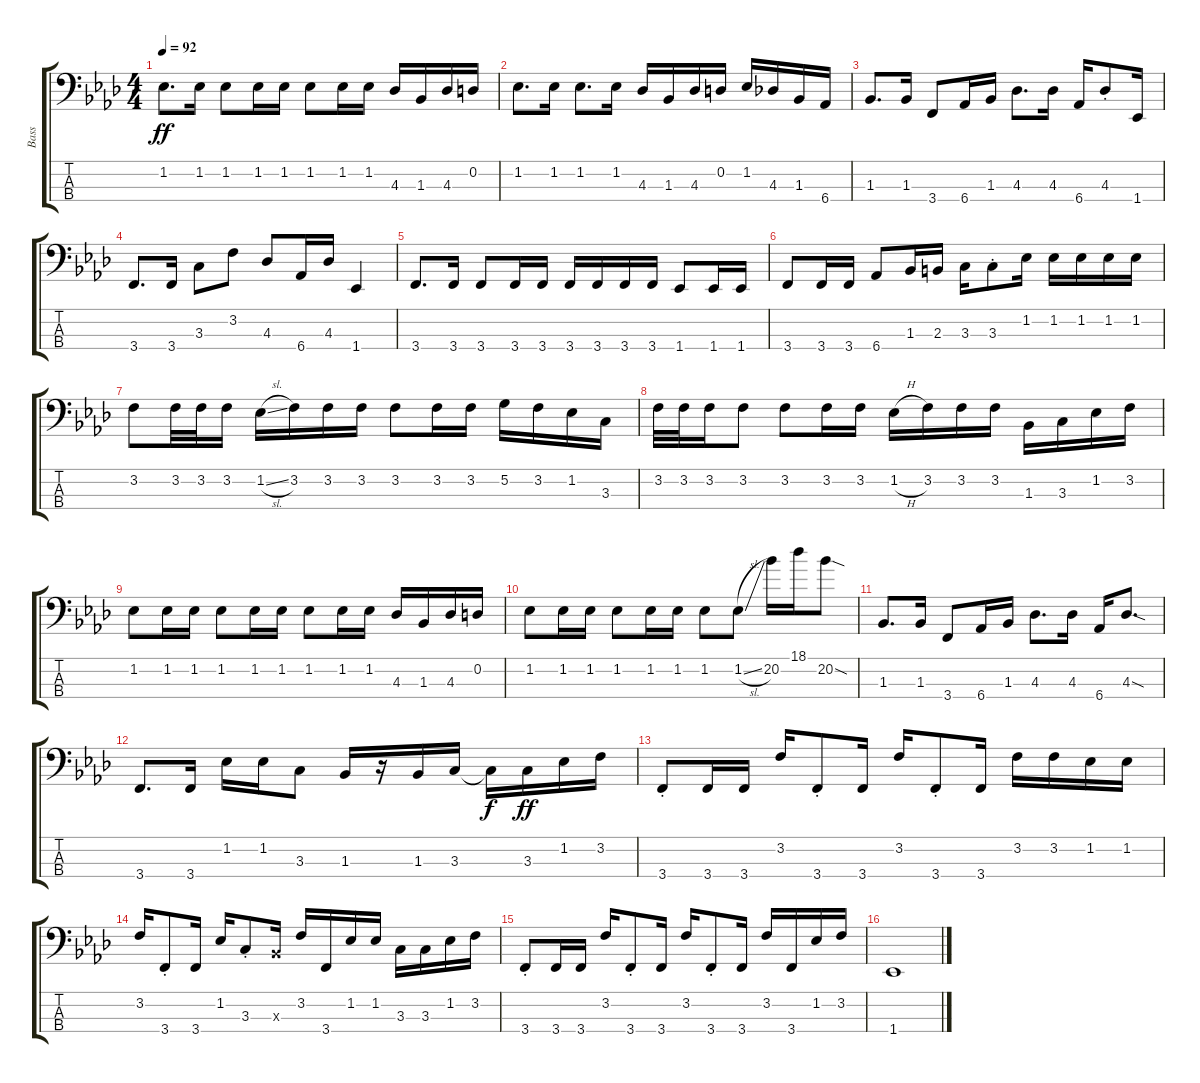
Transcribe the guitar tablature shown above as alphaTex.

\track ("Bass" "Bass") {instrument electricbasspick}
\staff {score tabs}
\tuning (G2 D2 A1 D1) {hide}
\ts (4 4)
\tempo 92
\clef f4
\ks ab
1.2.8{d dy ff} 1.2.16 1.2.8 1.2.16 1.2.16 1.2.8 1.2.16 1.2.16 4.3.16 1.3.16 4.3.16 0.2.16 |
1.2.8{d} 1.2.16 1.2.8{d} 1.2.16 4.3.16 1.3.16 4.3.16 0.2.16 1.2.16 4.3.16 1.3.16 6.4.16 |
1.3.8{d} 1.3.16 3.4.8 6.4.16 1.3.16 4.3.8{d} 4.3.16 6.4.16 4.3{st}.8 1.4.16 |
3.4.8{d} 3.4.16 3.3.8 3.2.8 4.3.8 6.4.16 4.3.16 1.4.4 |
3.4.8{d} 3.4.16 3.4.8 3.4.16 3.4.16 3.4.16 3.4.16 3.4.16 3.4.16 1.4.8 1.4.16 1.4.16 |
3.4.8 3.4.16 3.4.16 6.4.8 1.3.16 2.3.16 3.3.16 3.3{st}.8 1.2.16 1.2.16 1.2.16 1.2.16 1.2.16 |
3.2.8 3.2.32 3.2.32 3.2.16 1.2{sl}.16 3.2.16 3.2.16 3.2.16 3.2.8 3.2.16 3.2.16 5.2.16 3.2.16 1.2.16 3.3.16 |
3.2.32 3.2.32 3.2.16 3.2.8 3.2.8 3.2.16 3.2.16 1.2{h}.16 3.2.16 3.2.16 3.2.16 1.3.16 3.3.16 1.2.16 3.2.16 |
1.2.8 1.2.16 1.2.16 1.2.8 1.2.16 1.2.16 1.2.8 1.2.16 1.2.16 4.3.16 1.3.16 4.3.16 0.2.16 |
1.2.8 1.2.16 1.2.16 1.2.8 1.2.16 1.2.16 1.2.8 1.2{sl}.8 20.2.16 18.1.16 20.2{sod}.8 |
1.3.8{d} 1.3.16 3.4.8 6.4.16 1.3.16 4.3.8{d} 4.3.16 6.4.16 4.3{sod}.8{d} |
3.4.8{d} 3.4.16 1.2.16 1.2.16 3.3.8 1.3.16 r.16 1.3.16 3.3.16 3.3{t}.16{dy f} 3.3.16{dy ff} 1.2.16 3.2.16 |
3.4{st}.8 3.4.16 3.4.16 3.2.16 3.4{st}.8 3.4.16 3.2.16 3.4{st}.8 3.4.16 3.2.16 3.2.16 1.2.16 1.2.16 |
3.2.16 3.4{st}.8 3.4.16 1.2.16 3.3{st}.8 1.3{x}.16 3.2.16 3.4.16 1.2.16 1.2.16 3.3.16 3.3.16 1.2.16 3.2.16 |
3.4{st}.8 3.4.16 3.4.16 3.2.16 3.4{st}.8 3.4.16 3.2.16 3.4{st}.8 3.4.16 3.2.16 3.4.16 1.2.16 3.2.16 |
1.4.1
